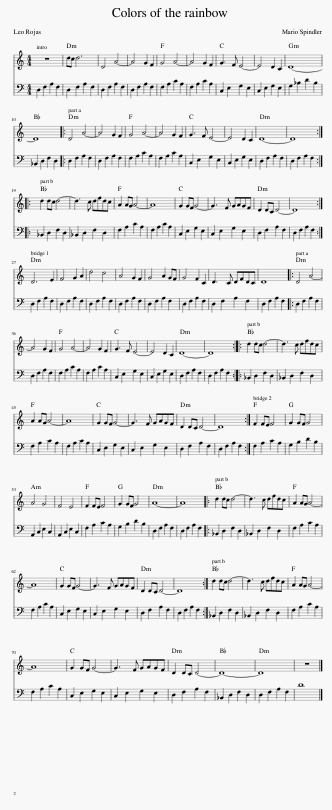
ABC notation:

X:1
%%score { 1 | 2 }
L:1/8
M:4/4
I:linebreak $
K:C
V:1 treble
V:2 bass
V:1
 z8 | dc d6 | D4 A4- | A4 G2 F2 | G4 A4- | %5
 A4 G2 F2 | G3 F E4- | E4 D2 C2 | D8- |$ D8 |: %10
 D4 A4- | A4 G2 F2 | G4 A4- | A4 G2 F2 | G3 F E4- | %15
 E4 D2 C2 | D8- | D8 ::$ d2 dc d4- | d3 c dfdc | %20
 A2 AG A4- | A8 | G2 GF G4- | G3 F GAGF | D2 DC D4- | %25
 D8 :|$ D6 E2 | F4 G2 A2 | d4 c4 | A4 G2 F2 | %30
 G4 A2 GF | G4 F2 C2 | D3 C DFDC | D8 |: D4 A4- |$ %35
 A4 G2 F2 | G4 A4- | A4 G2 F2 | G3 F E4- | E4 D2 C2 | %40
 D8- | D8 :: d2 dc d4- | d3 c dfdc |$ A2 AG A4- | %45
 A8 | G2 GF G4- | G3 F GAGF | D2 DC D4- | D8 :| %50
 F2 FE F4 | G2 GF G4 |$ A4 G4 | F4 E4 | F2 FE F4 | %55
 G2 GF G4 | A8- | A8 |: d2 dc d4- | d3 c dfdc | %60
 A2 AG A4- |$ A8 | G2 GF G4- | G3 F GAGF | D2 DC D4- | %65
 D8 :| d2 dc d4- | d3 c dfdc | A2 AG A4- |$ A8 | %70
 G2 GF G4- | G3 F GAGF | D2 DC D4- | D8- | D8 | %75
 z8 |] %76
V:2
 D,2 F,2 A,2 F,2 | D,2 F,2 A,2 F,2 | D,2 F,2 A,2 F,2 | D,2 F,2 A,2 F,2 | F,2 A,2 C2 A,2 | %5
 F,2 A,2 C2 A,2 | C,2 E,2 G,2 E,2 | C,2 E,2 G,2 E,2 | G,2 _B,2 D2 B,2 |$ _B,,2 D,2 F,2 D,2 |: %10
 D,2 F,2 A,2 F,2 | D,2 F,2 A,2 F,2 | F,2 A,2 C2 A,2 | F,2 A,2 C2 A,2 | C,2 E,2 G,2 E,2 | %15
 C,2 E,2 G,2 E,2 | D,2 F,2 A,2 F,2 | D,2 F,2 A,2 F,2 ::$ _B,,2 D,2 F,2 D,2 | _B,,2 D,2 F,2 D,2 | %20
 F,2 A,2 C2 A,2 | F,2 A,2 C2 A,2 | C,2 E,2 G,2 E,2 | C,2 E,2 G,2 E,2 | D,2 F,2 A,2 F,2 | %25
 D,2 F,2 A,2 F,2 :|$ D,2 F,2 A,2 F,2 | D,2 F,2 A,2 F,2 | D,2 F,2 A,2 F,2 | D,2 F,2 A,2 F,2 | %30
 D,2 F,2 A,2 F,2 | D,2 F,2 A,2 F,2 | D,2 F,2 A,2 F,2 | D,2 F,2 A,2 F,2 |: D,2 F,2 A,2 F,2 |$ %35
 D,2 F,2 A,2 F,2 | F,2 A,2 C2 A,2 | F,2 A,2 C2 A,2 | C,2 E,2 G,2 E,2 | C,2 E,2 G,2 E,2 | %40
 D,2 F,2 A,2 F,2 | D,2 F,2 A,2 F,2 :: _B,,2 D,2 F,2 D,2 | _B,,2 D,2 F,2 D,2 |$ F,2 A,2 C2 A,2 | %45
 F,2 A,2 C2 A,2 | C,2 E,2 G,2 E,2 | C,2 E,2 G,2 E,2 | D,2 F,2 A,2 F,2 | D,2 F,2 A,2 F,2 :| %50
 F,2 A,2 C2 A,2 | G,2 B,2 D2 B,2 |$ A,,2 C,2 E,2 C,2 | A,,2 C,2 E,2 C,2 | F,2 A,2 C2 A,2 | %55
 G,2 B,2 D2 B,2 | D,2 F,2 A,2 F,2 | D,2 F,2 A,2 F,2 |: _B,,2 D,2 F,2 D,2 | _B,,2 D,2 F,2 D,2 | %60
 F,2 A,2 C2 A,2 |$ F,2 A,2 C2 A,2 | C,2 E,2 G,2 E,2 | C,2 E,2 G,2 E,2 | D,2 F,2 A,2 F,2 | %65
 D,2 F,2 A,2 F,2 :| _B,,2 D,2 F,2 D,2 | _B,,2 D,2 F,2 D,2 | F,2 A,2 C2 A,2 |$ F,2 A,2 C2 A,2 | %70
 C,2 E,2 G,2 E,2 | C,2 E,2 G,2 E,2 | D,2 F,2 A,2 F,2 | _B,,2 D,2 F,2 D,2 | D,2 F,2 A,2 F,2 | %75
 D8 |] %76
